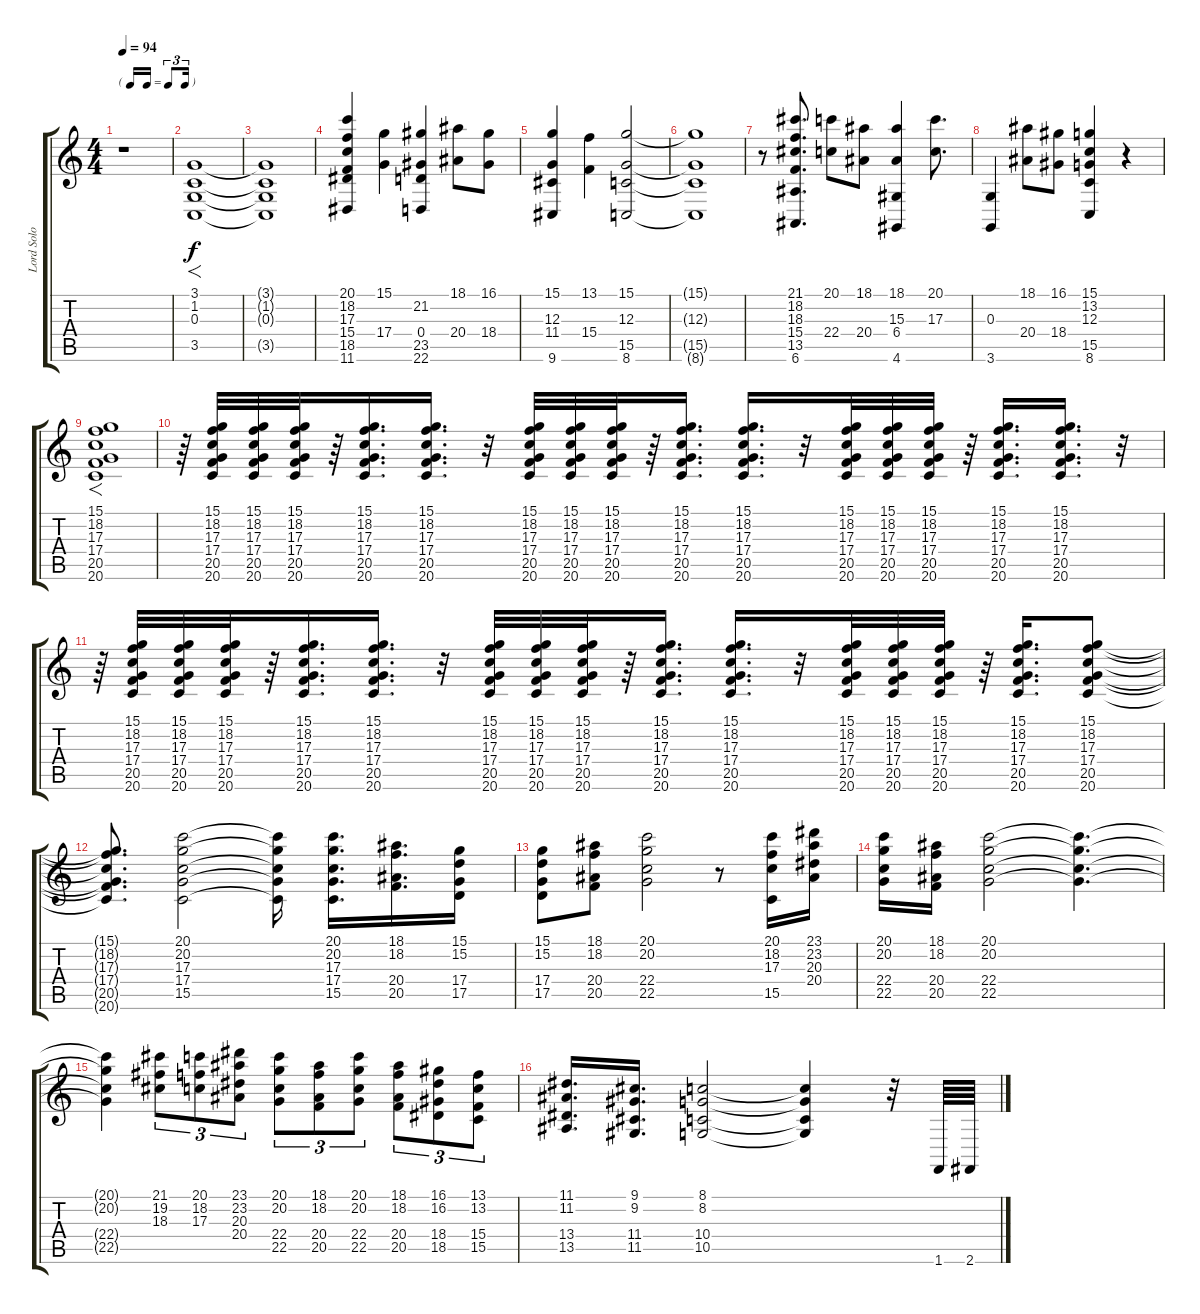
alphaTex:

\track ("Lord Solo" "Lord Solo") {instrument rockorgan}
\staff {score tabs}
\tuning (E4 B3 G3 D3 A2 E2) {hide}
\ts (4 4)
\tf triplet16th
\tempo 94
\clef g2
\ks c
r.1{dy f instrument rockorgan} |
(3.1 1.2 0.3 3.5).1{f} |
(3.1{t} 1.2{t} 0.3{t} 3.5{t}).1 |
(20.1 18.2 17.3 15.4 18.5 11.6).4 (15.1 17.4).4 (21.2 0.4 23.5 22.6).4 (18.1 20.4).8 (16.1 18.4).8 |
(15.1 12.3 11.4 9.6).4 (13.1 15.4).4 (15.1 12.3 15.5 8.6).2 |
(15.1{t} 12.3{t} 15.5{t} 8.6{t}).1 |
r.8 (21.1 18.2 18.3 15.4 13.5 6.6).8{d} (20.1 22.4).8 (18.1 20.4).8 (18.1 15.3 6.4 4.6).4 (20.1 17.3).8{d} |
(0.3 3.6).4 (18.1 20.4).8 (16.1 18.4).8 (15.1 13.2 12.3 15.5 8.6).4 r.4 |
(15.1 18.2 17.3 17.4 20.5 20.6).1{f} |
r.64 (15.1 18.2 17.3 17.4 20.5 20.6).32 (15.1 18.2 17.3 17.4 20.5 20.6).32 (15.1 18.2 17.3 17.4 20.5 20.6).32 r.64 (15.1 18.2 17.3 17.4 20.5 20.6).16{d} (15.1 18.2 17.3 17.4 20.5 20.6).16{d} r.32 (15.1 18.2 17.3 17.4 20.5 20.6).32 (15.1 18.2 17.3 17.4 20.5 20.6).32 (15.1 18.2 17.3 17.4 20.5 20.6).32 r.64 (15.1 18.2 17.3 17.4 20.5 20.6).16{d} (15.1 18.2 17.3 17.4 20.5 20.6).16{d} r.32 (15.1 18.2 17.3 17.4 20.5 20.6).32 (15.1 18.2 17.3 17.4 20.5 20.6).32 (15.1 18.2 17.3 17.4 20.5 20.6).32 r.64 (15.1 18.2 17.3 17.4 20.5 20.6).16{d} (15.1 18.2 17.3 17.4 20.5 20.6).16{d} r.32 |
r.64 (15.1 18.2 17.3 17.4 20.5 20.6).32 (15.1 18.2 17.3 17.4 20.5 20.6).32 (15.1 18.2 17.3 17.4 20.5 20.6).32 r.64 (15.1 18.2 17.3 17.4 20.5 20.6).16{d} (15.1 18.2 17.3 17.4 20.5 20.6).16{d} r.32 (15.1 18.2 17.3 17.4 20.5 20.6).32 (15.1 18.2 17.3 17.4 20.5 20.6).32 (15.1 18.2 17.3 17.4 20.5 20.6).32 r.64 (15.1 18.2 17.3 17.4 20.5 20.6).16{d} (15.1 18.2 17.3 17.4 20.5 20.6).16{d} r.32 (15.1 18.2 17.3 17.4 20.5 20.6).32 (15.1 18.2 17.3 17.4 20.5 20.6).32 (15.1 18.2 17.3 17.4 20.5 20.6).32 r.64 (15.1 18.2 17.3 17.4 20.5 20.6).16{d} (15.1 18.2 17.3 17.4 20.5 20.6).8 |
(15.1{t} 18.2{t} 17.3{t} 17.4{t} 20.5{t} 20.6{t}).8{d} (20.1 20.2 17.3 17.4 15.5).2 (20.1{t} 20.2{t} 17.3{t} 17.4{t} 15.5{t}).16 (20.1 20.2 17.3 17.4 15.5).16{d} (18.1 18.2 20.4 20.5).16{d} (15.1 15.2 17.4 17.5).16 |
(15.1 15.2 17.4 17.5).8 (18.1 18.2 20.4 20.5).8 (20.1 20.2 22.4 22.5).2 r.8 (20.1 18.2 17.3 15.5).16 (23.1 23.2 20.3 20.4).16 |
(20.1 20.2 22.4 22.5).16 (18.1 18.2 20.4 20.5).16 (20.1 20.2 22.4 22.5).2 (20.1{t} 20.2{t} 22.4{t} 22.5{t}).4{d} |
(20.1{t} 20.2{t} 22.4{t} 22.5{t}).4 (21.1 19.2 18.3).8{tu (3 2)} (20.1 18.2 17.3).8{tu (3 2)} (23.1 23.2 20.3 20.4).8{tu (3 2)} (20.1 20.2 22.4 22.5).8{tu (3 2)} (18.1 18.2 20.4 20.5).8{tu (3 2)} (20.1 20.2 22.4 22.5).8{tu (3 2)} (18.1 18.2 20.4 20.5).8{tu (3 2)} (16.1 16.2 18.4 18.5).8{tu (3 2)} (13.1 13.2 15.4 15.5).8{tu (3 2)} |
(11.1 11.2 13.4 13.5).16{d} (9.1 9.2 11.4 11.5).16{d} (8.1 8.2 10.4 10.5).2 (8.1{t} 8.2{t} 10.4{t} 10.5{t}).4 r.32 1.6.64 2.6.64
